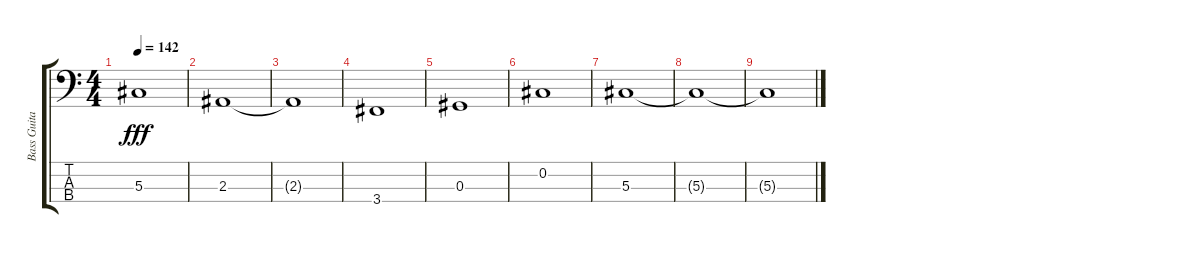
\track ("Bass Guitar" "Bass Guita") {instrument electricbassfinger}
\staff {score tabs}
\tuning (Gb2 Db2 Ab1 Eb1) {hide}
\ts (4 4)
\tempo 142
\clef f4
\ks c
5.3{t}.1{dy fff} |
2.3.1 |
2.3{t}.1 |
3.4.1 |
0.3.1 |
0.2.1 |
5.3.1 |
5.3{t}.1 |
5.3{t}.1
